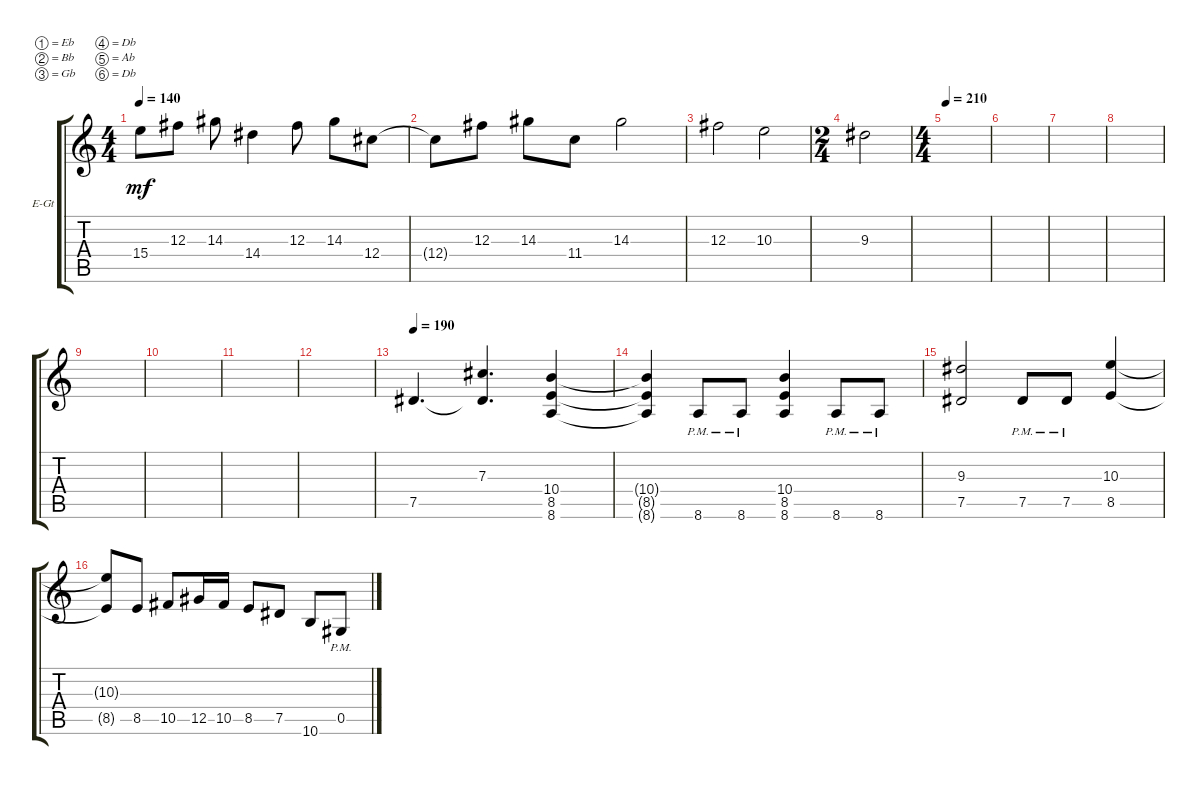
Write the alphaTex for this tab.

\defaultSystemsLayout 4
\bracketExtendMode groupsimilarinstruments
\firstSystemTrackNameOrientation horizontal
\otherSystemsTrackNameOrientation horizontal
\track ("Electric Guitar" "E-Gt") {instrument distortionguitar}
\staff {score tabs}
\tuning (Eb4 Bb3 Gb3 Db3 Ab2 Db2)
\ts (4 4)
\tempo 140
\clef g2
\ks c
15.4.8{dy mf} 12.3.8 14.3.8 14.4.4 12.3.8 14.3.8 12.4.8 |
12.4{t}.8 12.3.8 14.3.8 11.4.8 14.3.2 |
12.3.2 10.3.2 |
\ts (2 4)
9.3.2 |
\ts (4 4)
\tempo (210 0.00625)
|
|
|
|
|
|
|
|
\tempo (190 0.00625)
7.5.4{d} (7.5{t} 7.3).4{d} (8.6 8.5 10.4).4 |
(8.6{t} 8.5{t} 10.4{t}).4 8.6{pm}.8 8.6{pm}.8 (8.6 8.5 10.4).4 8.6{pm}.8 8.6{pm}.8 |
(7.5 9.3).2 7.5{pm}.8 7.5{pm}.8 (8.5 10.3).4 |
(8.5{t} 10.3{t}).8 8.5.8 10.5.8 12.5.16 10.5.16 8.5.8 7.5.8 10.6.8 0.5{pm}.8
